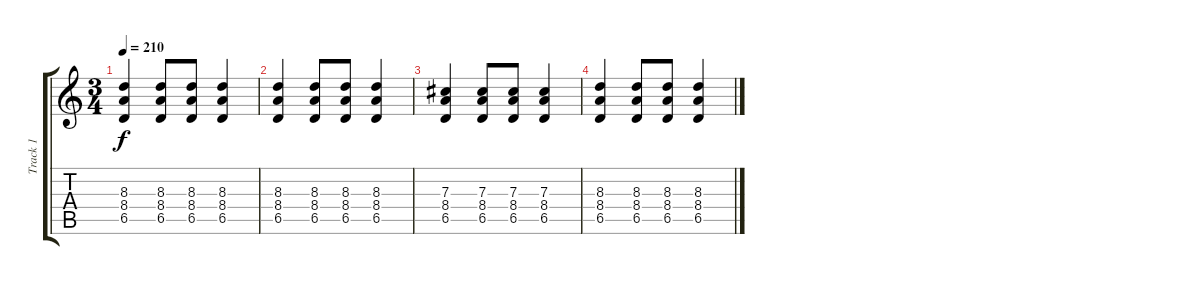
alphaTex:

\track ("Track 1" "Track 1") {instrument distortionguitar}
\staff {score tabs}
\tuning (Eb4 Bb3 Gb3 Db3 Ab2 Eb2) {hide}
\ts (3 4)
\tempo 210
\clef g2
\ks c
(8.3 8.4 6.5).4{dy f} (8.3 8.4 6.5).8 (8.3 8.4 6.5).8 (8.3 8.4 6.5).4 |
(8.3 8.4 6.5).4 (8.3 8.4 6.5).8 (8.3 8.4 6.5).8 (8.3 8.4 6.5).4 |
(7.3 8.4 6.5).4 (7.3 8.4 6.5).8 (7.3 8.4 6.5).8 (7.3 8.4 6.5).4 |
(8.3 8.4 6.5).4 (8.3 8.4 6.5).8 (8.3 8.4 6.5).8 (8.3 8.4 6.5).4
